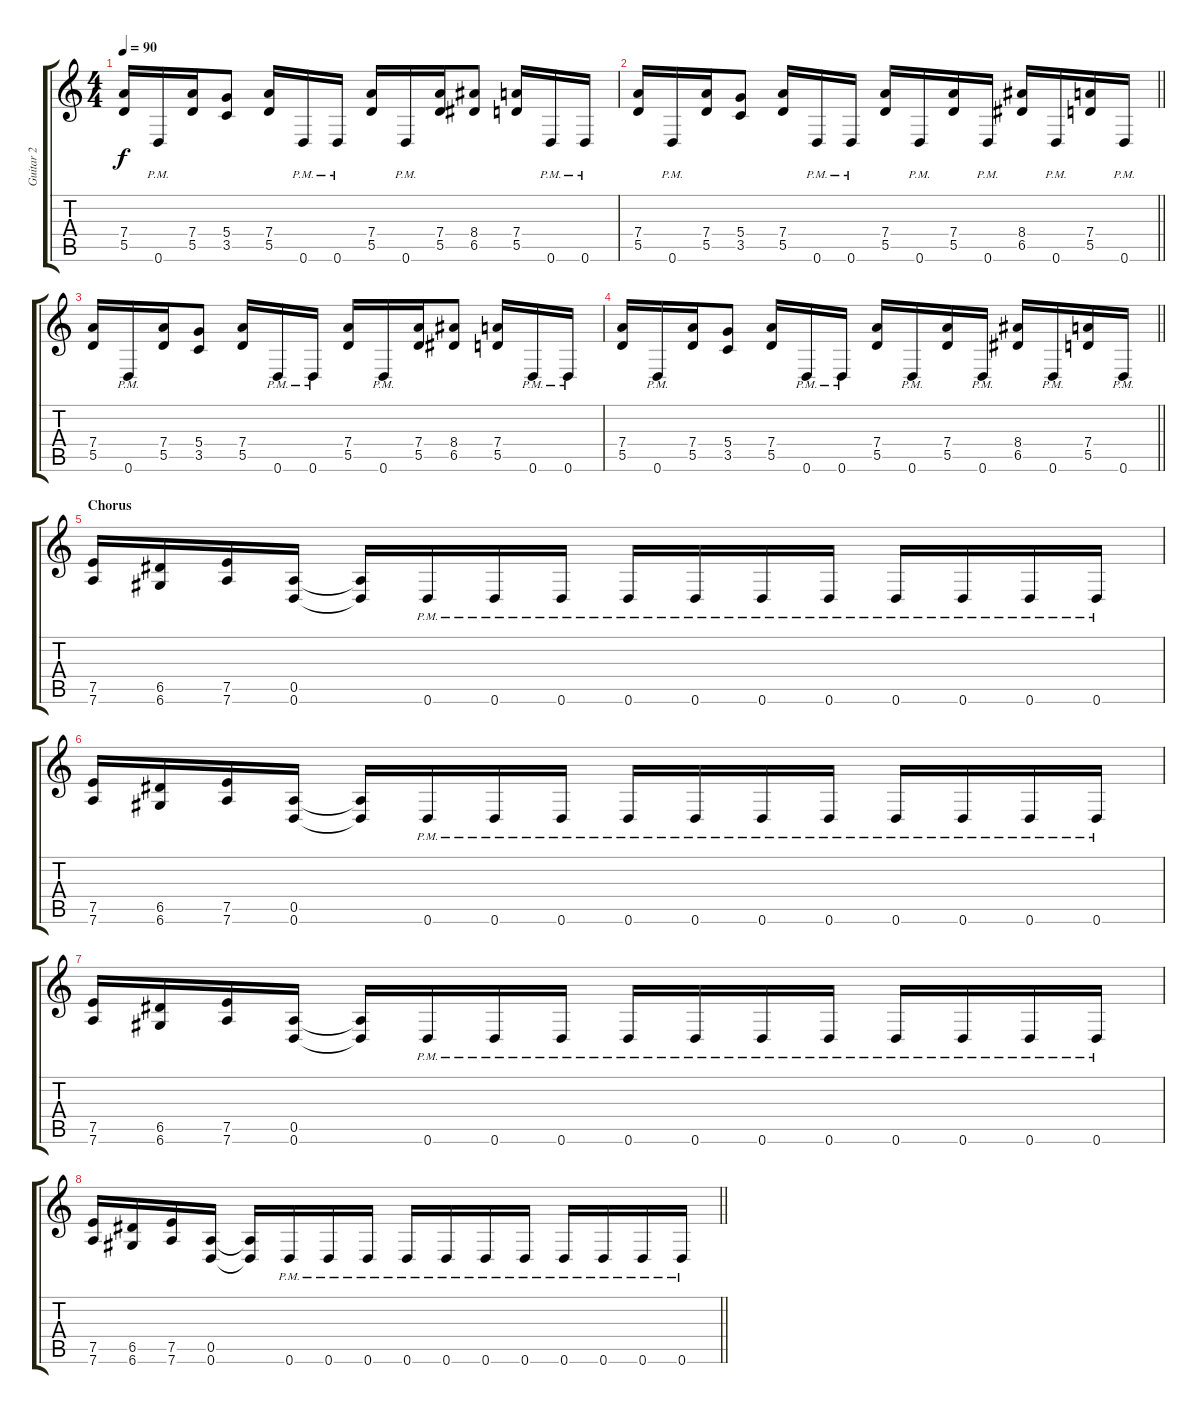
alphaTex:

\track ("Guitar 2" "Guitar 2") {instrument distortionguitar}
\staff {score tabs}
\tuning (E4 B3 G3 D3 A2 D2) {hide}
\ts (4 4)
\tempo 90
\clef g2
\ks c
(7.4 5.5).16{dy f} 0.6{pm}.16 (7.4 5.5).16 (5.4 3.5).8 (7.4 5.5).16 0.6{pm}.16 0.6{pm}.16 (7.4 5.5).16 0.6{pm}.16 (7.4 5.5).16 (8.4 6.5).8 (7.4 5.5).16 0.6{pm}.16 0.6{pm}.16 |
\barLineRight lightlight
(7.4 5.5).16 0.6{pm}.16 (7.4 5.5).16 (5.4 3.5).8 (7.4 5.5).16 0.6{pm}.16 0.6{pm}.16 (7.4 5.5).16 0.6{pm}.16 (7.4 5.5).16 0.6{pm}.16 (8.4 6.5).16 0.6{pm}.16 (7.4 5.5).16 0.6{pm}.16 |
(7.4 5.5).16 0.6{pm}.16 (7.4 5.5).16 (5.4 3.5).8 (7.4 5.5).16 0.6{pm}.16 0.6{pm}.16 (7.4 5.5).16 0.6{pm}.16 (7.4 5.5).16 (8.4 6.5).8 (7.4 5.5).16 0.6{pm}.16 0.6{pm}.16 |
\barLineRight lightlight
(7.4 5.5).16 0.6{pm}.16 (7.4 5.5).16 (5.4 3.5).8 (7.4 5.5).16 0.6{pm}.16 0.6{pm}.16 (7.4 5.5).16 0.6{pm}.16 (7.4 5.5).16 0.6{pm}.16 (8.4 6.5).16 0.6{pm}.16 (7.4 5.5).16 0.6{pm}.16 |
\section ("" "Chorus")
(7.5 7.6).16 (6.5 6.6).16 (7.5 7.6).16 (0.5 0.6).16 (0.5{t} 0.6{t}).16 0.6{pm}.16 0.6{pm}.16 0.6{pm}.16 0.6{pm}.16 0.6{pm}.16 0.6{pm}.16 0.6{pm}.16 0.6{pm}.16 0.6{pm}.16 0.6{pm}.16 0.6{pm}.16 |
(7.5 7.6).16 (6.5 6.6).16 (7.5 7.6).16 (0.5 0.6).16 (0.5{t} 0.6{t}).16 0.6{pm}.16 0.6{pm}.16 0.6{pm}.16 0.6{pm}.16 0.6{pm}.16 0.6{pm}.16 0.6{pm}.16 0.6{pm}.16 0.6{pm}.16 0.6{pm}.16 0.6{pm}.16 |
(7.5 7.6).16 (6.5 6.6).16 (7.5 7.6).16 (0.5 0.6).16 (0.5{t} 0.6{t}).16 0.6{pm}.16 0.6{pm}.16 0.6{pm}.16 0.6{pm}.16 0.6{pm}.16 0.6{pm}.16 0.6{pm}.16 0.6{pm}.16 0.6{pm}.16 0.6{pm}.16 0.6{pm}.16 |
\barLineRight lightlight
(7.5 7.6).16 (6.5 6.6).16 (7.5 7.6).16 (0.5 0.6).16 (0.5{t} 0.6{t}).16 0.6{pm}.16 0.6{pm}.16 0.6{pm}.16 0.6{pm}.16 0.6{pm}.16 0.6{pm}.16 0.6{pm}.16 0.6{pm}.16 0.6{pm}.16 0.6{pm}.16 0.6{pm}.16
